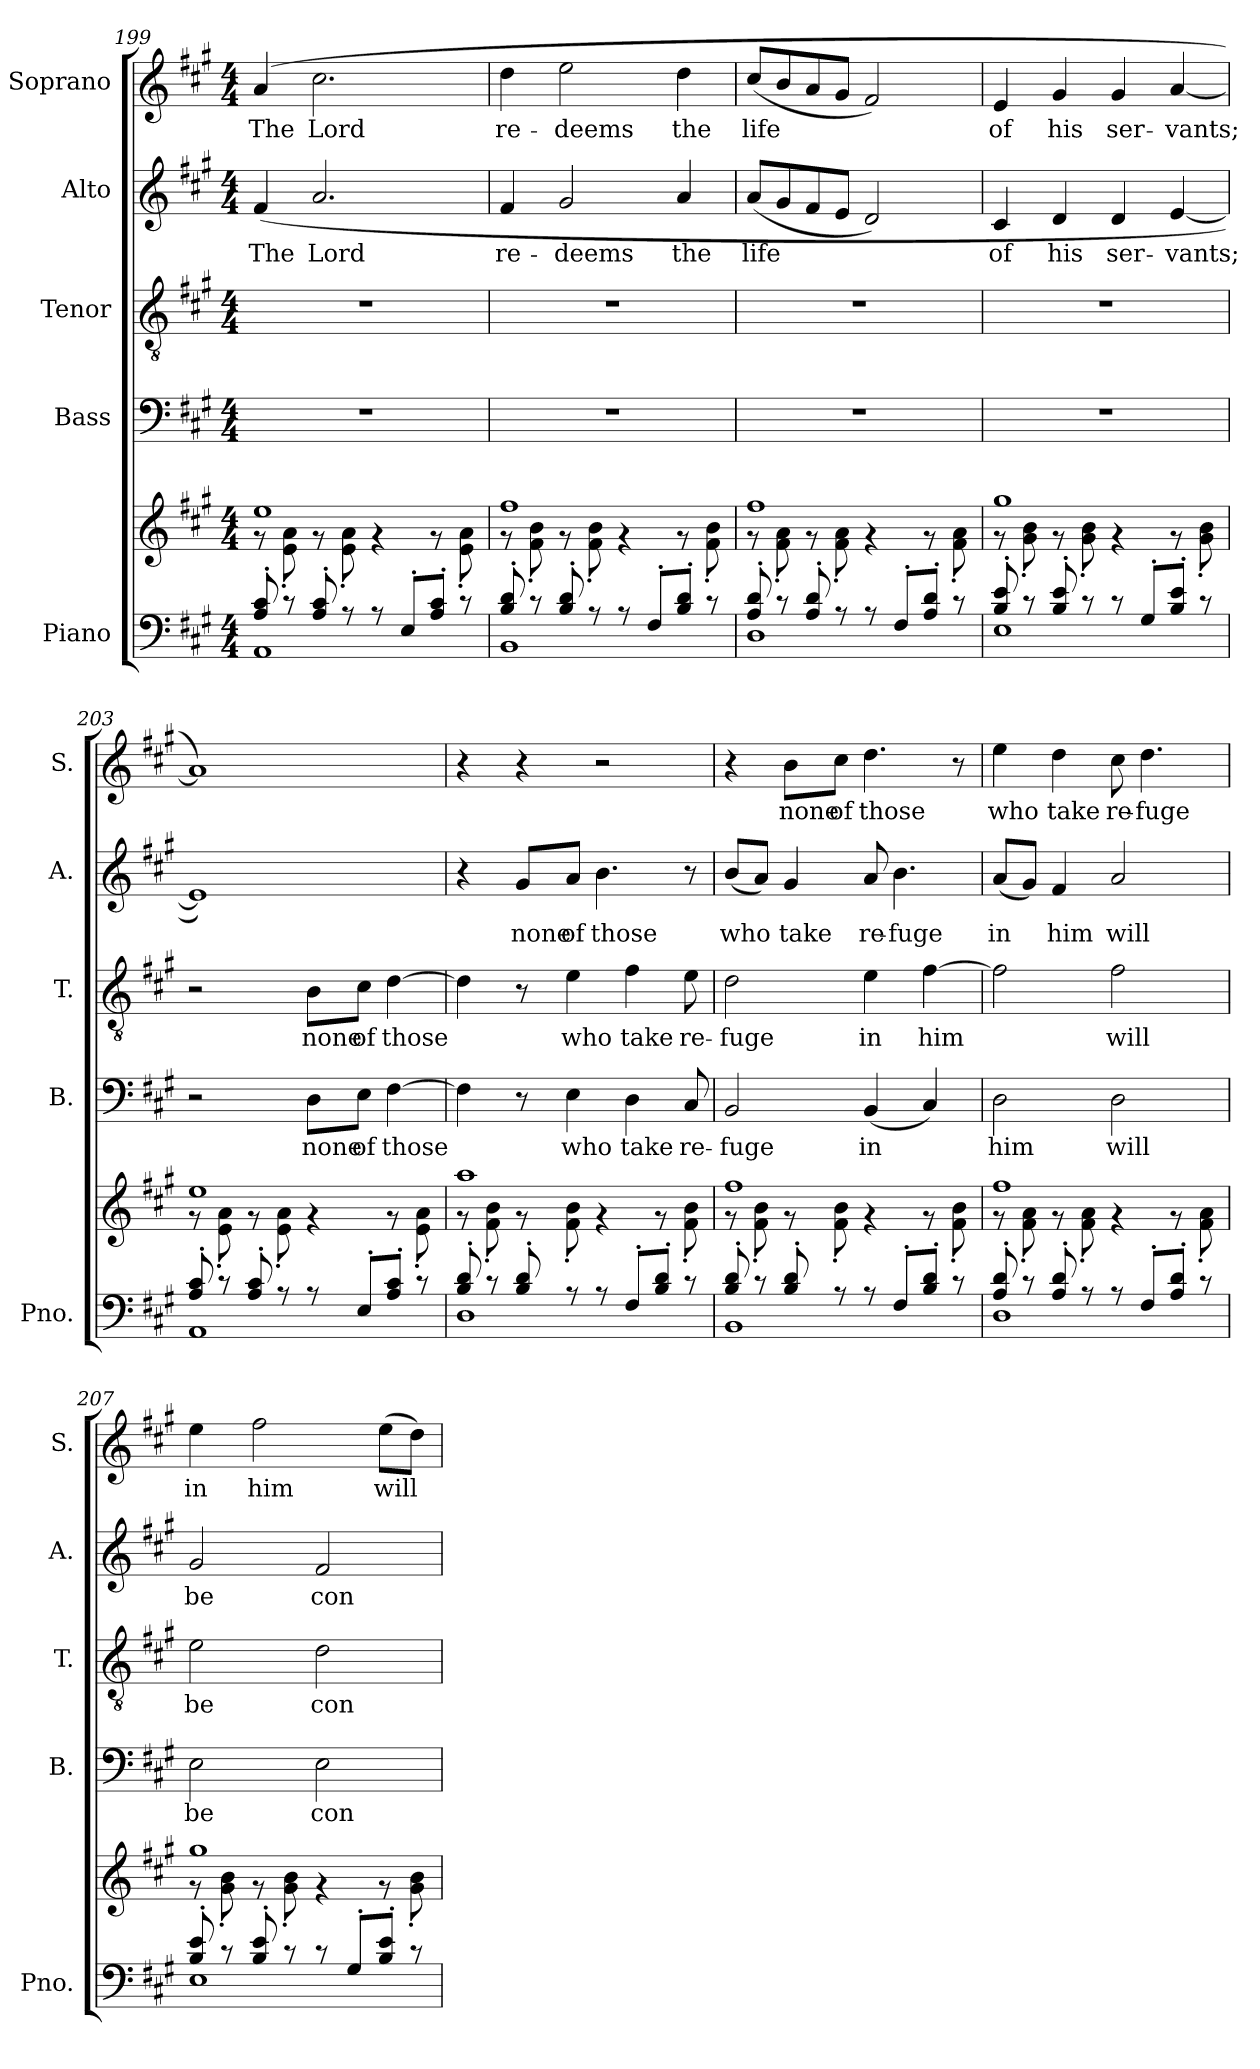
**kern	**kern	**kern	**text	**kern	**text	**kern	**text	**kern	**text
*part5	*part5	*part4	*part4	*part3	*part3	*part2	*part2	*part1	*part1
*staff6	*staff5	*staff4	*staff4	*staff3	*staff3	*staff2	*staff2	*staff1	*staff1
*I"Piano	*	*I"Bass	*	*I"Tenor	*	*I"Alto	*	*I"Soprano	*
*I'Pno.	*	*I'B.	*	*I'T.	*	*I'A.	*	*I'S.	*
*clefF4	*clefG2	*clefF4	*	*clefGv2	*	*clefG2	*	*clefG2	*
*k[f#c#g#]	*k[f#c#g#]	*k[f#c#g#]	*	*k[f#c#g#]	*	*k[f#c#g#]	*	*k[f#c#g#]	*
*M4/4	*M4/4	*M4/4	*	*M4/4	*	*M4/4	*	*M4/4	*
=199	=199	=199	=199	=199	=199	=199	=199	=199	=199
*^	*^	*	*	*	*	*	*	*	*
!	!	!	!	!	!	!	!	!	!LO:LY:b	!	!LO:LY:b
8A/' 8c#/'	1AA	1ee	8r	1r	.	1r	.	(>4f#/	The	(>4a/	The
8r	.	.	8e\' 8a\'	.	.	.	.	.	.	.	.
!	!	!	!	!	!	!	!	!	!LO:LY:b	!	!LO:LY:b
8A/' 8c#/'	.	.	8r	.	.	.	.	2.a/	Lord	2.cc#\	Lord
8r	.	.	8e\' 8a\'	.	.	.	.	.	.	.	.
8r	.	.	4r	.	.	.	.	.	.	.	.
8E'/L	.	.	.	.	.	.	.	.	.	.	.
8A/' 8c#/'J	.	.	8r	.	.	.	.	.	.	.	.
8r	.	.	8e\' 8a\'	.	.	.	.	.	.	.	.
=200	=200	=200	=200	=200	=200	=200	=200	=200	=200	=200	=200
!	!	!	!	!	!	!	!	!	!LO:LY:b	!	!LO:LY:b
8B/' 8d/'	1BB	1ff#	8r	1r	.	1r	.	4f#/	re-	4dd\	re-
8r	.	.	8f#\' 8b\'	.	.	.	.	.	.	.	.
!	!	!	!	!	!	!	!	!	!LO:LY:b	!	!LO:LY:b
8B/' 8d/'	.	.	8r	.	.	.	.	2g#/	-deems	2ee\	-deems
8r	.	.	8f#\' 8b\'	.	.	.	.	.	.	.	.
8r	.	.	4r	.	.	.	.	.	.	.	.
8F#'/L	.	.	.	.	.	.	.	.	.	.	.
!	!	!	!	!	!	!	!	!	!LO:LY:b	!	!LO:LY:b
8B/' 8d/'J	.	.	8r	.	.	.	.	4a/	the	4dd\	the
8r	.	.	8f#\' 8b\'	.	.	.	.	.	.	.	.
=201	=201	=201	=201	=201	=201	=201	=201	=201	=201	=201	=201
!	!	!	!	!	!	!	!	!	!LO:LY:b	!	!LO:LY:b
8A/' 8d/'	1D	1ff#	8r	1r	.	1r	.	(<8a/L	life	(<8cc#/L	life
8r	.	.	8f#\' 8a\'	.	.	.	.	8g#/	.	8b/	.
8A/' 8d/'	.	.	8r	.	.	.	.	8f#/	.	8a/	.
8r	.	.	8f#\' 8a\'	.	.	.	.	8e/J	.	8g#/J	.
8r	.	.	4r	.	.	.	.	2d/)	.	2f#/)	.
8F#'/L	.	.	.	.	.	.	.	.	.	.	.
8A/' 8d/'J	.	.	8r	.	.	.	.	.	.	.	.
8r	.	.	8f#\' 8a\'	.	.	.	.	.	.	.	.
!!LO:PB:g=z
=202	=202	=202	=202	=202	=202	=202	=202	=202	=202	=202	=202
!	!	!	!	!	!	!	!	!	!LO:LY:b	!	!LO:LY:b
8B/' 8e/'	1E	1gg#	8r	1r	.	1r	.	4c#/	of	4e/	of
8r	.	.	8g#\' 8b\'	.	.	.	.	.	.	.	.
!	!	!	!	!	!	!	!	!	!LO:LY:b	!	!LO:LY:b
8B/' 8e/'	.	.	8r	.	.	.	.	4d/	his	4g#/	his
8r	.	.	8g#\' 8b\'	.	.	.	.	.	.	.	.
!	!	!	!	!	!	!	!	!	!LO:LY:b	!	!LO:LY:b
8r	.	.	4r	.	.	.	.	4d/	ser-	4g#/	ser-
8G#'/L	.	.	.	.	.	.	.	.	.	.	.
!	!	!	!	!	!	!	!	!	!LO:LY:b	!	!LO:LY:b
8B/' 8e/'J	.	.	8r	.	.	.	.	[4e/	-vants;	[4a/	-vants;
8r	.	.	8g#\' 8b\'	.	.	.	.	.	.	.	.
=203	=203	=203	=203	=203	=203	=203	=203	=203	=203	=203	=203
8A/' 8c#/'	1AA	1ee	8r	2r	.	2r	.	1e])	.	1a])	.
8r	.	.	8e\' 8a\'	.	.	.	.	.	.	.	.
8A/' 8c#/'	.	.	8r	.	.	.	.	.	.	.	.
8r	.	.	8e\' 8a\'	.	.	.	.	.	.	.	.
!	!	!	!	!	!LO:LY:b	!	!LO:LY:b	!	!	!	!
8r	.	.	4r	8D\L	none	8B\L	none	.	.	.	.
!	!	!	!	!	!LO:LY:b	!	!LO:LY:b	!	!	!	!
8E'/L	.	.	.	8E\J	of	8c#\J	of	.	.	.	.
!	!	!	!	!	!LO:LY:b	!	!LO:LY:b	!	!	!	!
8A/' 8c#/'J	.	.	8r	[4F#\	those	[4d\	those	.	.	.	.
8r	.	.	8e\' 8a\'	.	.	.	.	.	.	.	.
=204	=204	=204	=204	=204	=204	=204	=204	=204	=204	=204	=204
8B/' 8d/'	1D	1aa	8r	4F#\]	.	4d\]	.	4r	.	4r	.
8r	.	.	8f#\' 8b\'	.	.	.	.	.	.	.	.
!	!	!	!	!	!	!	!	!	!LO:LY:b	!	!
8B/' 8d/'	.	.	8r	8r	.	8r	.	8g#/L	none	4r	.
!	!	!	!	!	!LO:LY:b	!	!LO:LY:b	!	!LO:LY:b	!	!
8r	.	.	8f#\' 8b\'	4E\	who	4e\	who	8a/J	of	.	.
!	!	!	!	!	!	!	!	!	!LO:LY:b	!	!
8r	.	.	4r	.	.	.	.	4.b\	those	2r	.
!	!	!	!	!	!LO:LY:b	!	!LO:LY:b	!	!	!	!
8F#'/L	.	.	.	4D\	take	4f#\	take	.	.	.	.
8B/' 8d/'J	.	.	8r	.	.	.	.	.	.	.	.
!	!	!	!	!	!LO:LY:b	!	!LO:LY:b	!	!	!	!
8r	.	.	8f#\' 8b\'	8C#/	re-	8e\	re-	8r	.	.	.
=205	=205	=205	=205	=205	=205	=205	=205	=205	=205	=205	=205
!	!	!	!	!	!LO:LY:b	!	!LO:LY:b	!	!LO:LY:b	!	!
8B/' 8d/'	1BB	1ff#	8r	2BB/	-fuge	2d\	-fuge	(<8b/L	who	4r	.
8r	.	.	8f#\' 8b\'	.	.	.	.	8a/J)	.	.	.
!	!	!	!	!	!	!	!	!	!LO:LY:b	!	!LO:LY:b
8B/' 8d/'	.	.	8r	.	.	.	.	4g#/	take	8b\L	none
!	!	!	!	!	!	!	!	!	!	!	!LO:LY:b
8r	.	.	8f#\' 8b\'	.	.	.	.	.	.	8cc#\J	of
!	!	!	!	!	!LO:LY:b	!	!LO:LY:b	!	!LO:LY:b	!	!LO:LY:b
8r	.	.	4r	(<4BB/	in	4e\	in	8a/	re-	4.dd\	those
!	!	!	!	!	!	!	!	!	!LO:LY:b	!	!
8F#'/L	.	.	.	.	.	.	.	4.b\	fuge	.	.
!	!	!	!	!	!	!	!LO:LY:b	!	!	!	!
8B/' 8d/'J	.	.	8r	4C#/)	.	[4f#\	him	.	.	.	.
8r	.	.	8f#\' 8b\'	.	.	.	.	.	.	8r	.
!!LO:LB:g=z
=206	=206	=206	=206	=206	=206	=206	=206	=206	=206	=206	=206
!	!	!	!	!	!LO:LY:b	!	!	!	!LO:LY:b	!	!LO:LY:b
8A/' 8d/'	1D	1ff#	8r	2D\	him	2f#\]	.	(<8a/L	in	4ee\	who
8r	.	.	8f#\' 8a\'	.	.	.	.	8g#/J)	.	.	.
!	!	!	!	!	!	!	!	!	!LO:LY:b	!	!LO:LY:b
8A/' 8d/'	.	.	8r	.	.	.	.	4f#/	him	4dd\	take
8r	.	.	8f#\' 8a\'	.	.	.	.	.	.	.	.
!	!	!	!	!	!LO:LY:b	!	!LO:LY:b	!	!LO:LY:b	!	!LO:LY:b
8r	.	.	4r	2D\	will	2f#\	will	2a/	will	8cc#\	re-
!	!	!	!	!	!	!	!	!	!	!	!LO:LY:b
8F#'/L	.	.	.	.	.	.	.	.	.	4.dd\	-fuge
8A/' 8d/'J	.	.	8r	.	.	.	.	.	.	.	.
8r	.	.	8f#\' 8a\'	.	.	.	.	.	.	.	.
=207	=207	=207	=207	=207	=207	=207	=207	=207	=207	=207	=207
!	!	!	!	!	!LO:LY:b	!	!LO:LY:b	!	!LO:LY:b	!	!LO:LY:b
8B/' 8e/'	1E	1gg#	8r	2E\	be	2e\	be	2g#/	be	4ee\	in
8r	.	.	8g#\' 8b\'	.	.	.	.	.	.	.	.
!	!	!	!	!	!	!	!	!	!	!	!LO:LY:b
8B/' 8e/'	.	.	8r	.	.	.	.	.	.	2ff#\	him
8r	.	.	8g#\' 8b\'	.	.	.	.	.	.	.	.
!	!	!	!	!	!LO:LY:b	!	!LO:LY:b	!	!LO:LY:b	!	!
8r	.	.	4r	2E\	con-	2d\	con-	2f#/	con-	.	.
8G#'/L	.	.	.	.	.	.	.	.	.	.	.
!	!	!	!	!	!	!	!	!	!	!	!LO:LY:b
8B/' 8e/'J	.	.	8r	.	.	.	.	.	.	(>8ee\L	will
8r	.	.	8g#\' 8b\'	.	.	.	.	.	.	8dd\J)	.
*v	*v	*	*	*	*	*	*	*	*	*	*
*	*v	*v	*	*	*	*	*	*	*	*
=	=	=	=	=	=	=	=	=	=
*-	*-	*-	*-	*-	*-	*-	*-	*-	*-
